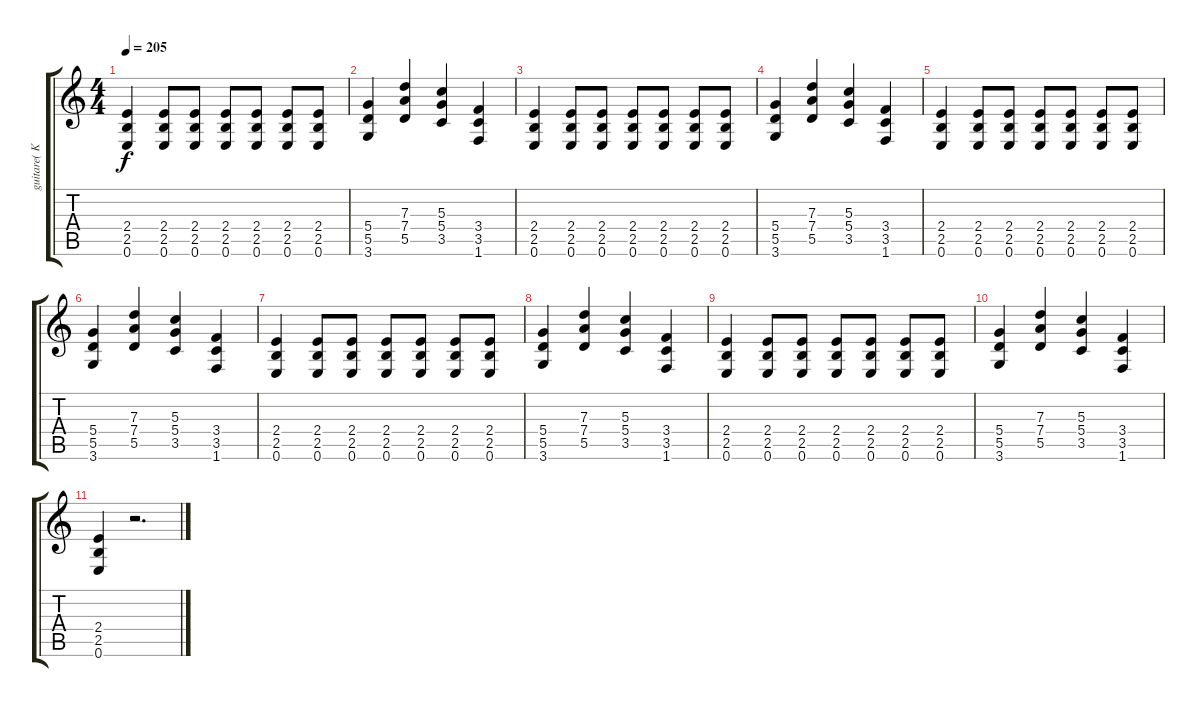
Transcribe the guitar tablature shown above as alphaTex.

\track ("guitare( Kabula )" "guitare( K") {instrument distortionguitar}
\staff {score tabs}
\tuning (E4 B3 G3 D3 A2 E2) {hide}
\ts (4 4)
\tempo 205
\clef g2
\ks c
(2.4 2.5 0.6).4{dy f} (2.4 2.5 0.6).8 (2.4 2.5 0.6).8 (2.4 2.5 0.6).8 (2.4 2.5 0.6).8 (2.4 2.5 0.6).8 (2.4 2.5 0.6).8 |
(5.4 5.5 3.6).4 (7.3 7.4 5.5).4 (5.3 5.4 3.5).4 (3.4 3.5 1.6).4 |
(2.4 2.5 0.6).4 (2.4 2.5 0.6).8 (2.4 2.5 0.6).8 (2.4 2.5 0.6).8 (2.4 2.5 0.6).8 (2.4 2.5 0.6).8 (2.4 2.5 0.6).8 |
(5.4 5.5 3.6).4 (7.3 7.4 5.5).4 (5.3 5.4 3.5).4 (3.4 3.5 1.6).4 |
(2.4 2.5 0.6).4 (2.4 2.5 0.6).8 (2.4 2.5 0.6).8 (2.4 2.5 0.6).8 (2.4 2.5 0.6).8 (2.4 2.5 0.6).8 (2.4 2.5 0.6).8 |
(5.4 5.5 3.6).4 (7.3 7.4 5.5).4 (5.3 5.4 3.5).4 (3.4 3.5 1.6).4 |
(2.4 2.5 0.6).4 (2.4 2.5 0.6).8 (2.4 2.5 0.6).8 (2.4 2.5 0.6).8 (2.4 2.5 0.6).8 (2.4 2.5 0.6).8 (2.4 2.5 0.6).8 |
(5.4 5.5 3.6).4 (7.3 7.4 5.5).4 (5.3 5.4 3.5).4 (3.4 3.5 1.6).4 |
(2.4 2.5 0.6).4 (2.4 2.5 0.6).8 (2.4 2.5 0.6).8 (2.4 2.5 0.6).8 (2.4 2.5 0.6).8 (2.4 2.5 0.6).8 (2.4 2.5 0.6).8 |
(5.4 5.5 3.6).4 (7.3 7.4 5.5).4 (5.3 5.4 3.5).4 (3.4 3.5 1.6).4 |
(2.4 2.5 0.6).4 r.2{d}
